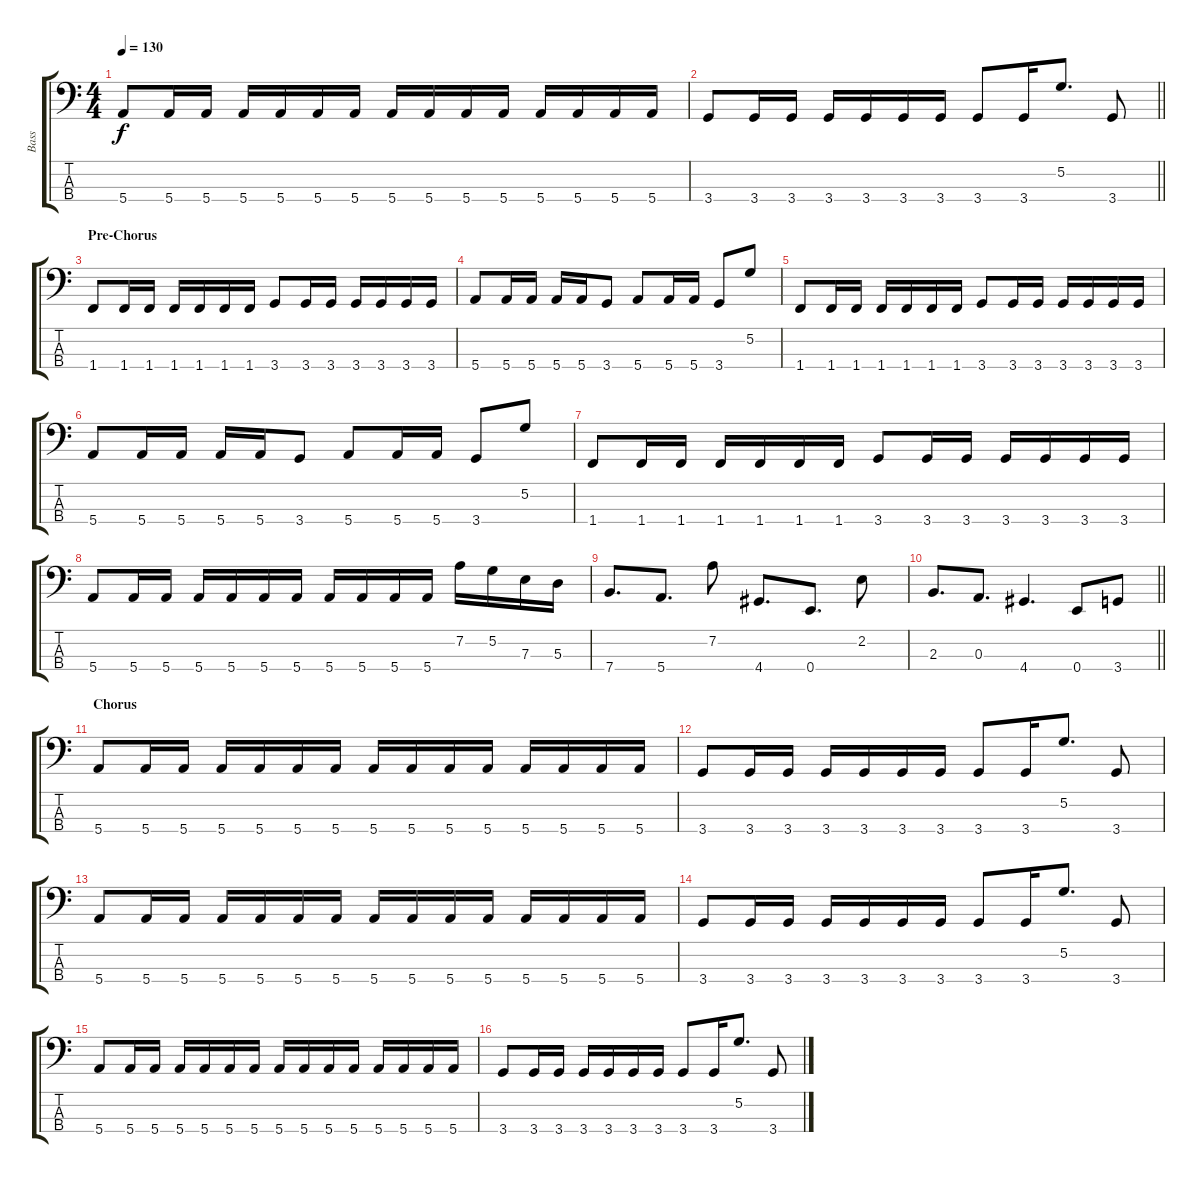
\track ("Bass" "Bass") {instrument electricbasspick}
\staff {score tabs}
\tuning (G2 D2 A1 E1) {hide}
\ts (4 4)
\tempo 130
\clef f4
\ks c
5.4.8{dy f} 5.4.16 5.4.16 5.4.16 5.4.16 5.4.16 5.4.16 5.4.16 5.4.16 5.4.16 5.4.16 5.4.16 5.4.16 5.4.16 5.4.16 |
\barLineRight lightlight
3.4.8 3.4.16 3.4.16 3.4.16 3.4.16 3.4.16 3.4.16 3.4.8 3.4.16 5.2.8{d} 3.4.8 |
\section ("" "Pre-Chorus")
1.4.8 1.4.16 1.4.16 1.4.16 1.4.16 1.4.16 1.4.16 3.4.8 3.4.16 3.4.16 3.4.16 3.4.16 3.4.16 3.4.16 |
5.4.8 5.4.16 5.4.16 5.4.16 5.4.16 3.4.8 5.4.8 5.4.16 5.4.16 3.4.8 5.2.8 |
1.4.8 1.4.16 1.4.16 1.4.16 1.4.16 1.4.16 1.4.16 3.4.8 3.4.16 3.4.16 3.4.16 3.4.16 3.4.16 3.4.16 |
5.4.8 5.4.16 5.4.16 5.4.16 5.4.16 3.4.8 5.4.8 5.4.16 5.4.16 3.4.8 5.2.8 |
1.4.8 1.4.16 1.4.16 1.4.16 1.4.16 1.4.16 1.4.16 3.4.8 3.4.16 3.4.16 3.4.16 3.4.16 3.4.16 3.4.16 |
5.4.8 5.4.16 5.4.16 5.4.16 5.4.16 5.4.16 5.4.16 5.4.16 5.4.16 5.4.16 5.4.16 7.2.16 5.2.16 7.3.16 5.3.16 |
7.4.8{d} 5.4.8{d} 7.2.8 4.4.8{d} 0.4.8{d} 2.2.8 |
\barLineRight lightlight
2.3.8{d} 0.3.8{d} 4.4.4{d} 0.4.8 3.4.8 |
\section ("" "Chorus")
5.4.8 5.4.16 5.4.16 5.4.16 5.4.16 5.4.16 5.4.16 5.4.16 5.4.16 5.4.16 5.4.16 5.4.16 5.4.16 5.4.16 5.4.16 |
3.4.8 3.4.16 3.4.16 3.4.16 3.4.16 3.4.16 3.4.16 3.4.8 3.4.16 5.2.8{d} 3.4.8 |
5.4.8 5.4.16 5.4.16 5.4.16 5.4.16 5.4.16 5.4.16 5.4.16 5.4.16 5.4.16 5.4.16 5.4.16 5.4.16 5.4.16 5.4.16 |
3.4.8 3.4.16 3.4.16 3.4.16 3.4.16 3.4.16 3.4.16 3.4.8 3.4.16 5.2.8{d} 3.4.8 |
5.4.8 5.4.16 5.4.16 5.4.16 5.4.16 5.4.16 5.4.16 5.4.16 5.4.16 5.4.16 5.4.16 5.4.16 5.4.16 5.4.16 5.4.16 |
3.4.8 3.4.16 3.4.16 3.4.16 3.4.16 3.4.16 3.4.16 3.4.8 3.4.16 5.2.8{d} 3.4.8
